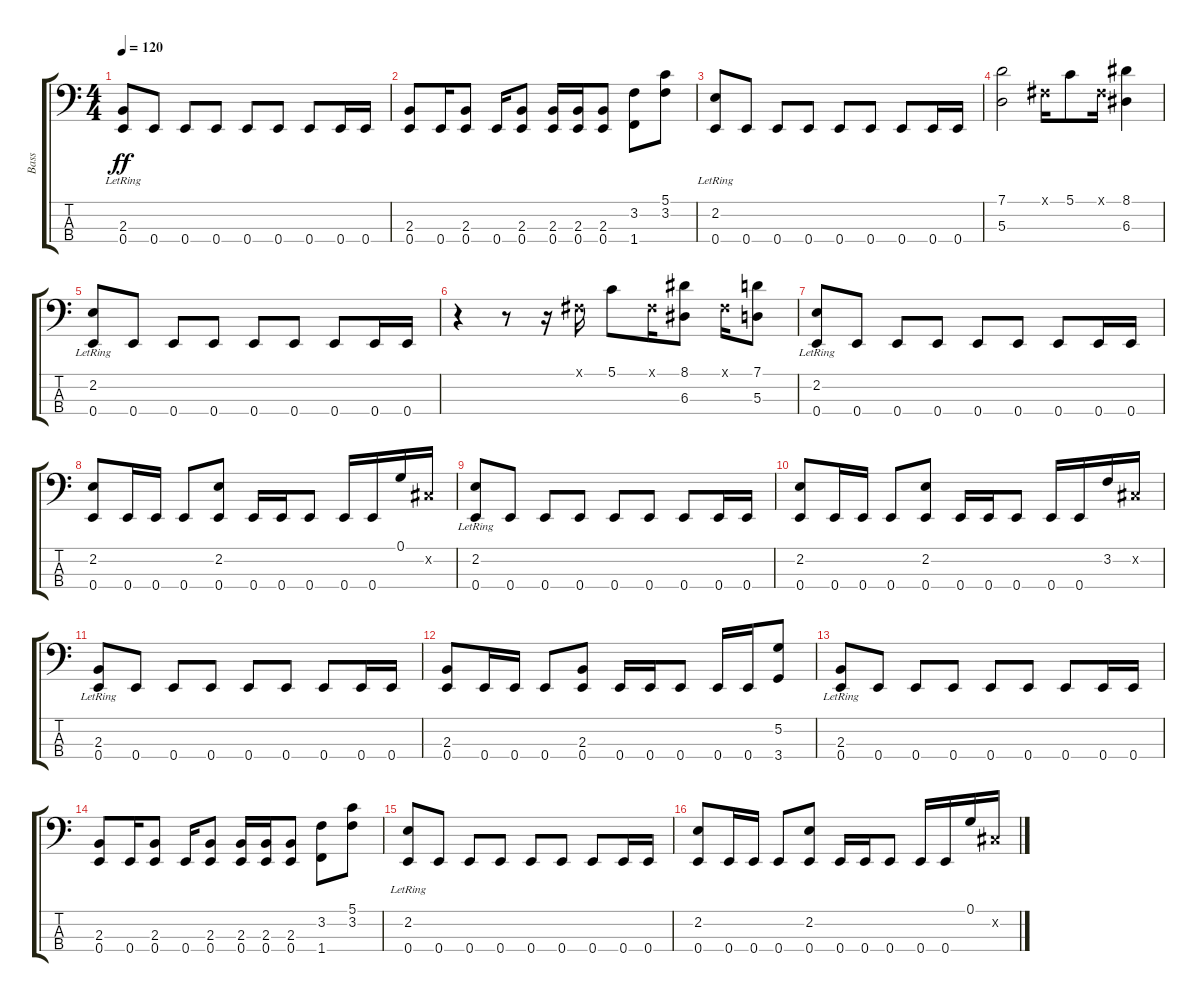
\track ("Bass" "Bass") {instrument electricbassfinger}
\staff {score tabs}
\tuning (G2 D2 A1 E1) {hide}
\ts (4 4)
\tempo 120
\clef f4
\ks c
(2.3{lr} 0.4).8{dy ff} 0.4.8 0.4.8 0.4.8 0.4.8 0.4.8 0.4.8 0.4.16 0.4.16 |
(2.3 0.4).8 0.4.16 (2.3 0.4).8 0.4.16 (2.3 0.4).8 (2.3 0.4).16 (2.3 0.4).16 (2.3 0.4).8 (3.2 1.4).8 (5.1 3.2).8 |
(2.2{lr} 0.4).8 0.4.8 0.4.8 0.4.8 0.4.8 0.4.8 0.4.8 0.4.16 0.4.16 |
(7.1 5.3).2 -1.1{x}.16 5.1.8 -1.1{x}.16 (8.1 6.3).4 |
(2.2{lr} 0.4).8 0.4.8 0.4.8 0.4.8 0.4.8 0.4.8 0.4.8 0.4.16 0.4.16 |
r.4 r.8 r.16 -1.1{x}.16 5.1.8 -1.1{x}.16 (8.1 6.3).8 -1.1{x}.16 (7.1 5.3).8 |
(2.2{lr} 0.4).8 0.4.8 0.4.8 0.4.8 0.4.8 0.4.8 0.4.8 0.4.16 0.4.16 |
(2.2 0.4).8 0.4.16 0.4.16 0.4.8 (2.2 0.4).8 0.4.16 0.4.16 0.4.8 0.4.16 0.4.16 0.1.16 -1.2{x}.16 |
(2.2{lr} 0.4).8 0.4.8 0.4.8 0.4.8 0.4.8 0.4.8 0.4.8 0.4.16 0.4.16 |
(2.2 0.4).8 0.4.16 0.4.16 0.4.8 (2.2 0.4).8 0.4.16 0.4.16 0.4.8 0.4.16 0.4.16 3.2.16 -1.2{x}.16 |
(2.3{lr} 0.4).8 0.4.8 0.4.8 0.4.8 0.4.8 0.4.8 0.4.8 0.4.16 0.4.16 |
(2.3 0.4).8 0.4.16 0.4.16 0.4.8 (2.3 0.4).8 0.4.16 0.4.16 0.4.8 0.4.16 0.4.16 (5.2 3.4).8 |
(2.3{lr} 0.4).8 0.4.8 0.4.8 0.4.8 0.4.8 0.4.8 0.4.8 0.4.16 0.4.16 |
(2.3 0.4).8 0.4.16 (2.3 0.4).8 0.4.16 (2.3 0.4).8 (2.3 0.4).16 (2.3 0.4).16 (2.3 0.4).8 (3.2 1.4).8 (5.1 3.2).8 |
(2.2{lr} 0.4).8 0.4.8 0.4.8 0.4.8 0.4.8 0.4.8 0.4.8 0.4.16 0.4.16 |
(2.2 0.4).8 0.4.16 0.4.16 0.4.8 (2.2 0.4).8 0.4.16 0.4.16 0.4.8 0.4.16 0.4.16 0.1.16 -1.2{x}.16
